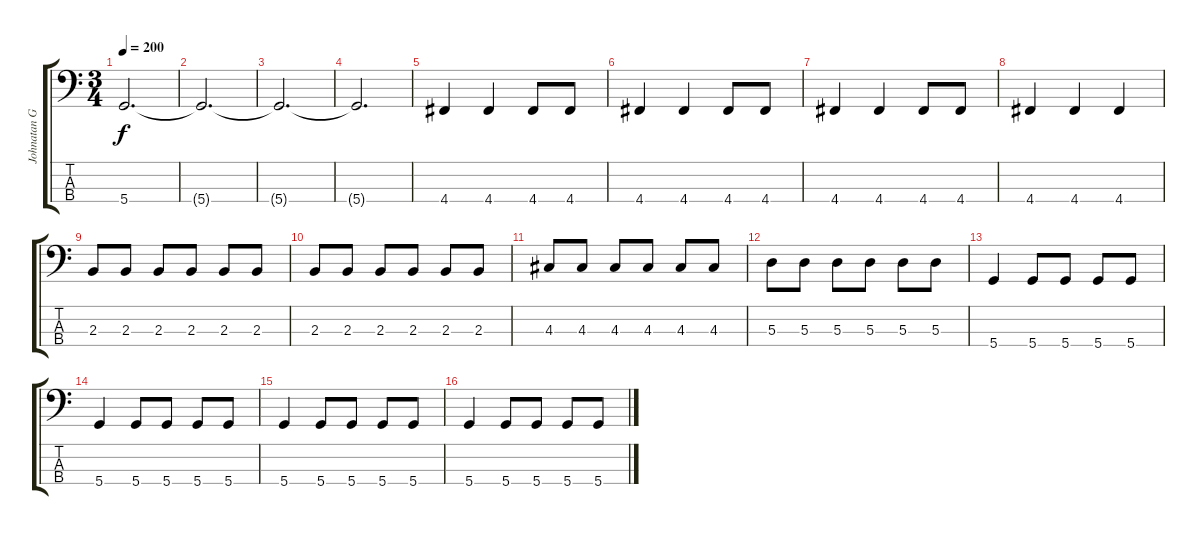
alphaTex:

\track ("Johnatan Gallant" "Johnatan G") {instrument electricbassfinger}
\staff {score tabs}
\tuning (G2 D2 A1 D1) {hide}
\ts (3 4)
\tempo 200
\clef f4
\ks c
5.4.2{d dy f} |
5.4{t}.2{d} |
5.4{t}.2{d} |
5.4{t}.2{d} |
4.4.4 4.4.4 4.4.8 4.4.8 |
4.4.4 4.4.4 4.4.8 4.4.8 |
4.4.4 4.4.4 4.4.8 4.4.8 |
4.4.4 4.4.4 4.4.4 |
2.3.8 2.3.8 2.3.8 2.3.8 2.3.8 2.3.8 |
2.3.8 2.3.8 2.3.8 2.3.8 2.3.8 2.3.8 |
4.3.8 4.3.8 4.3.8 4.3.8 4.3.8 4.3.8 |
5.3.8 5.3.8 5.3.8 5.3.8 5.3.8 5.3.8 |
5.4.4 5.4.8 5.4.8 5.4.8 5.4.8 |
5.4.4 5.4.8 5.4.8 5.4.8 5.4.8 |
5.4.4 5.4.8 5.4.8 5.4.8 5.4.8 |
5.4.4 5.4.8 5.4.8 5.4.8 5.4.8
